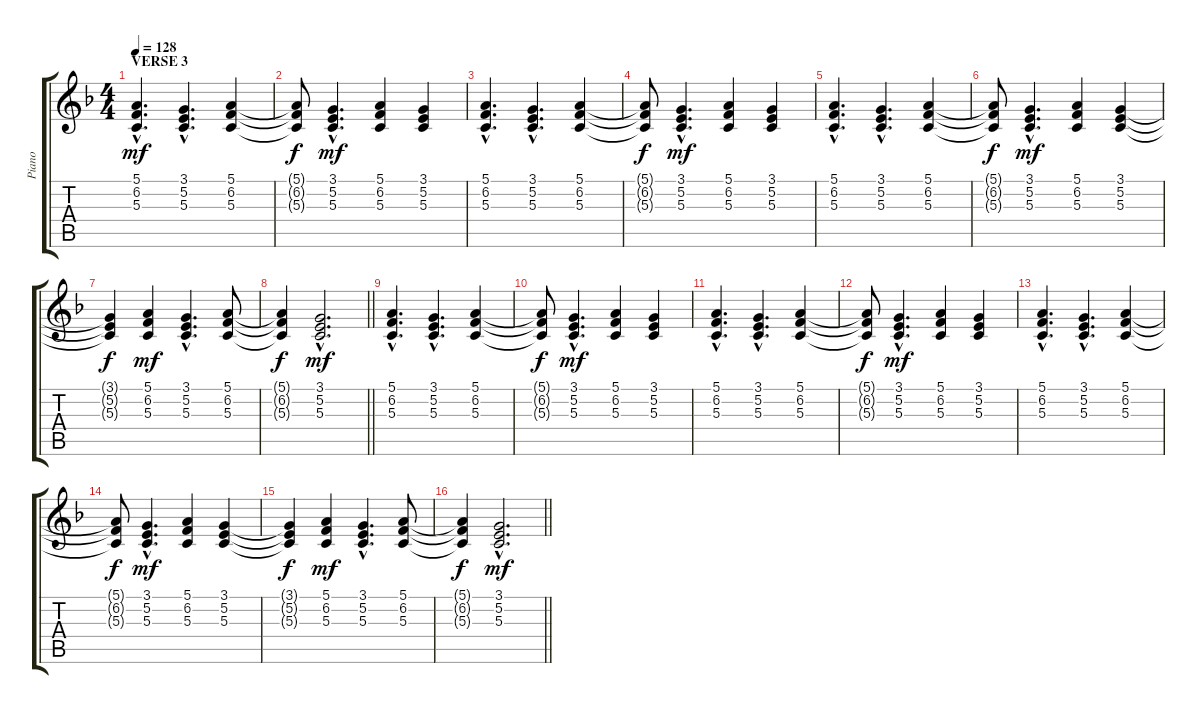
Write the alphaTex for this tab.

\track ("Piano" "Piano") {instrument acousticgrandpiano}
\staff {score tabs}
\tuning (E4 B3 G3 D3 A2 E2) {hide}
\ts (4 4)
\section ("" "VERSE 3")
\tempo 128
\clef g2
\ks f
(5.1{hac} 6.2{hac} 5.3{hac}).4{d dy mf} (3.1{hac} 5.2{hac} 5.3{hac}).4{d} (5.1 6.2 5.3).4 |
(5.1{t} 6.2{t} 5.3{t}).8{dy f} (3.1{hac} 5.2{hac} 5.3{hac}).4{d dy mf} (5.1 6.2 5.3).4 (3.1 5.2 5.3).4 |
(5.1{hac} 6.2{hac} 5.3{hac}).4{d} (3.1{hac} 5.2{hac} 5.3{hac}).4{d} (5.1 6.2 5.3).4 |
(5.1{t} 6.2{t} 5.3{t}).8{dy f} (3.1{hac} 5.2{hac} 5.3{hac}).4{d dy mf} (5.1 6.2 5.3).4 (3.1 5.2 5.3).4 |
(5.1{hac} 6.2{hac} 5.3{hac}).4{d} (3.1{hac} 5.2{hac} 5.3{hac}).4{d} (5.1 6.2 5.3).4 |
(5.1{t} 6.2{t} 5.3{t}).8{dy f} (3.1{hac} 5.2{hac} 5.3{hac}).4{d dy mf} (5.1 6.2 5.3).4 (3.1 5.2 5.3).4 |
(3.1{t} 5.2{t} 5.3{t}).4{dy f} (5.1 6.2 5.3).4{dy mf} (3.1{hac} 5.2{hac} 5.3{hac}).4{d} (5.1 6.2 5.3).8 |
\barLineRight lightlight
(5.1{t} 6.2{t} 5.3{t}).4{dy f} (3.1{hac} 5.2{hac} 5.3{hac}).2{d dy mf} |
(5.1{hac} 6.2{hac} 5.3{hac}).4{d} (3.1{hac} 5.2{hac} 5.3{hac}).4{d} (5.1 6.2 5.3).4 |
(5.1{t} 6.2{t} 5.3{t}).8{dy f} (3.1{hac} 5.2{hac} 5.3{hac}).4{d dy mf} (5.1 6.2 5.3).4 (3.1 5.2 5.3).4 |
(5.1{hac} 6.2{hac} 5.3{hac}).4{d} (3.1{hac} 5.2{hac} 5.3{hac}).4{d} (5.1 6.2 5.3).4 |
(5.1{t} 6.2{t} 5.3{t}).8{dy f} (3.1{hac} 5.2{hac} 5.3{hac}).4{d dy mf} (5.1 6.2 5.3).4 (3.1 5.2 5.3).4 |
(5.1{hac} 6.2{hac} 5.3{hac}).4{d} (3.1{hac} 5.2{hac} 5.3{hac}).4{d} (5.1 6.2 5.3).4 |
(5.1{t} 6.2{t} 5.3{t}).8{dy f} (3.1{hac} 5.2{hac} 5.3{hac}).4{d dy mf} (5.1 6.2 5.3).4 (3.1 5.2 5.3).4 |
(3.1{t} 5.2{t} 5.3{t}).4{dy f} (5.1 6.2 5.3).4{dy mf} (3.1{hac} 5.2{hac} 5.3{hac}).4{d} (5.1 6.2 5.3).8 |
\barLineRight lightlight
(5.1{t} 6.2{t} 5.3{t}).4{dy f} (3.1{hac} 5.2{hac} 5.3{hac}).2{d dy mf}
